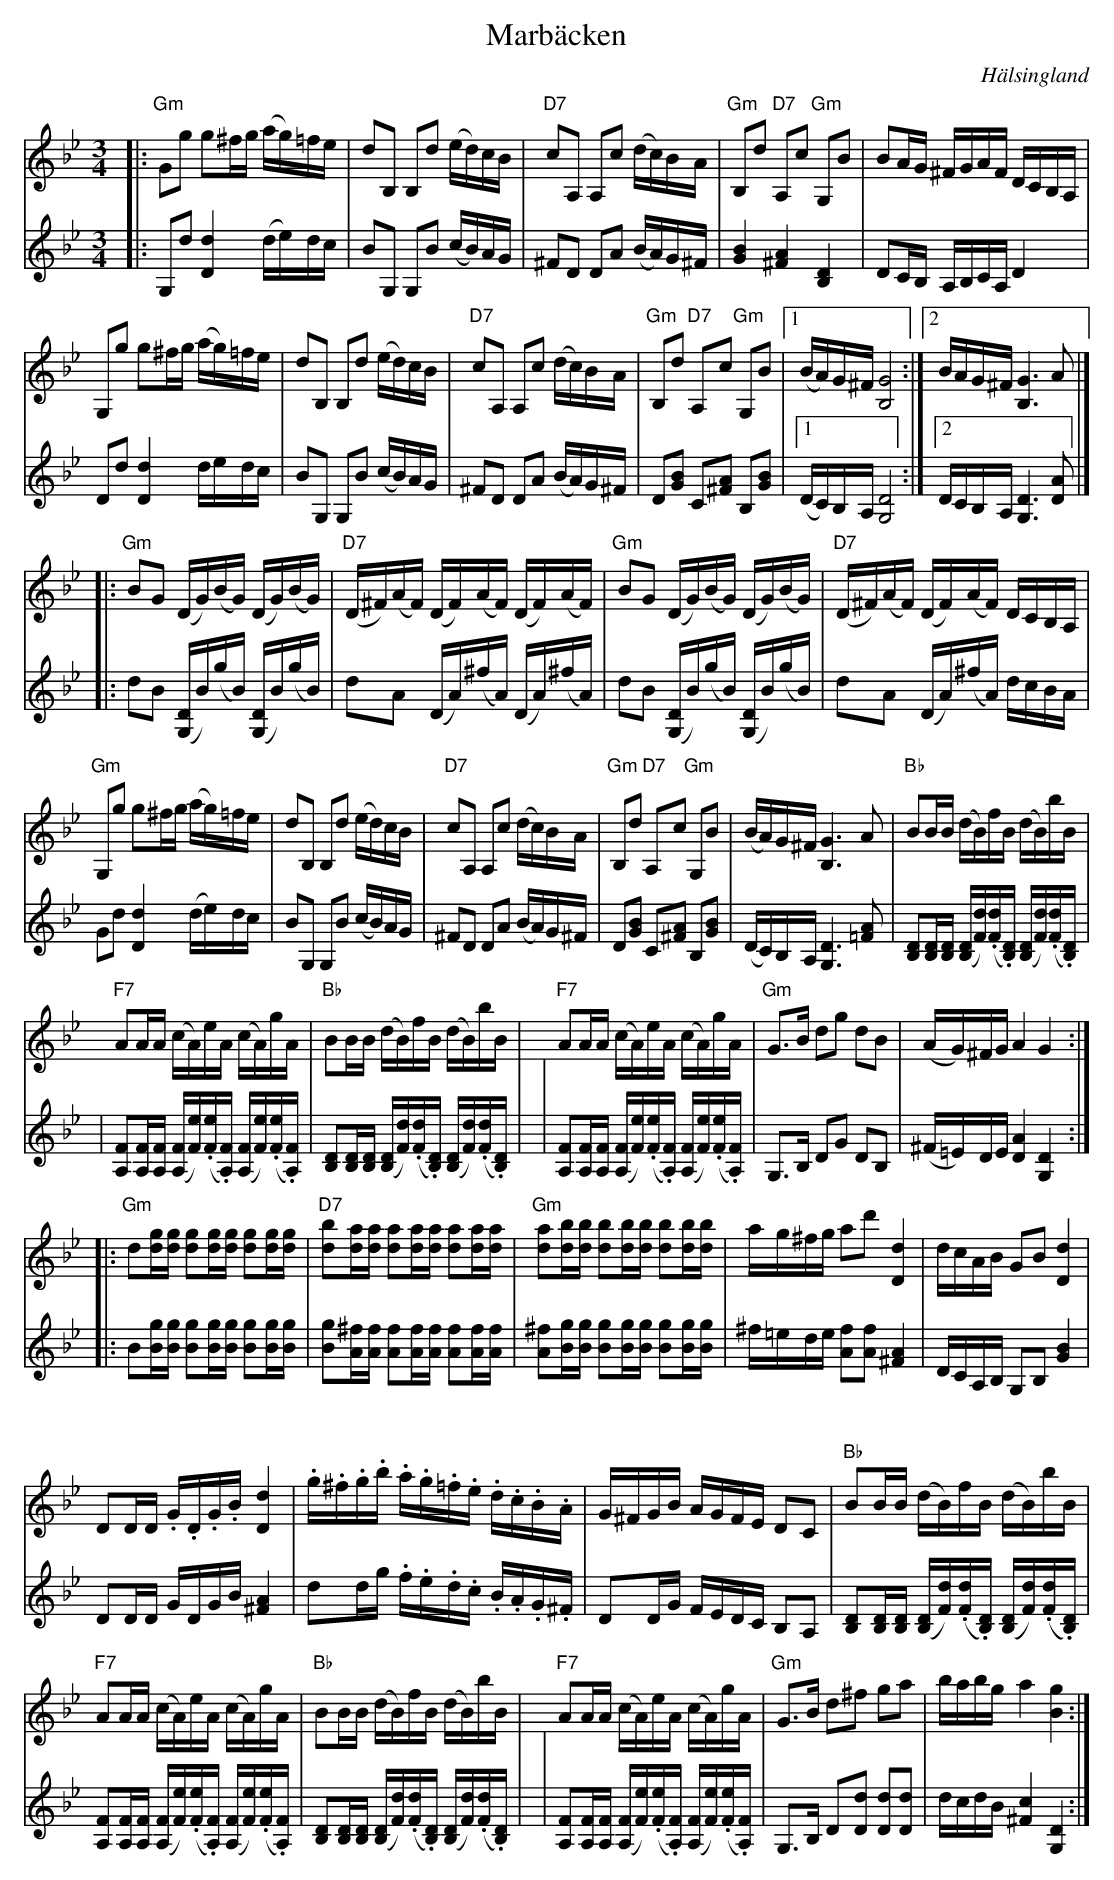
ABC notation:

X:1
T:Marbäcken
O:Hälsingland
M:3/4
L:1/16
K:Gm
V:1
|: "Gm"G2g2 g2^fg (ag)=fe | d2B,2 B,2d2 (ed)cB | "D7"c2A,2 A,2c2 (dc)BA | "Gm"B,2d2 "D7"A,2c2 "Gm"G,2B2 | B2AG ^FGAF DCB,A, |
G,2g2 g2^fg (ag)=fe | d2B,2 B,2d2 (ed)cB | "D7"c2A,2 A,2c2 (dc)BA | "Gm"B,2d2 "D7"A,2c2 "Gm"G,2B2 |1 (BA)G^F [G8B,8] :|2 BAG^F [G6B,6] A2 |]
|: "Gm"B2G2 (DG)(BG) (DG)(BG) | "D7"(D^F)(AF) (DF)(AF) (DF)(AF) | "Gm"B2G2 (DG)(BG) (DG)(BG) | "D7"(D^F)(AF) (DF)(AF) DCB,A, |
"Gm"G,2g2 g2^fg (ag)=fe | d2B,2 B,2d2 (ed)cB | "D7"c2A,2 A,2c2 (dc)BA | "Gm"B,2d2 "D7"A,2c2 "Gm"G,2B2 | (BA)G^F [G6B,6] A2 | "Bb"B2BB (dB)fB (dB)bB |
"F7"A2AA (cA)eA (cA)gA |"Bb"B2BB (dB)fB (dB)bB | "F7"A2AA (cA)eA (cA)gA | "Gm"G3B d2g2 d2B2 | (AG)^FG A4 G4 :|
|: "Gm"d2[gd][gd] [g2d2][gd][gd] [g2d2][gd][gd] | "D7"[b2d2][ad][ad] [a2d2][ad][ad] [a2d2][ad][ad] |"Gm"[a2d2][bd][bd] [b2d2][bd][bd] [b2d2][bd][bd] | ag^fg a2d'2 [d4D4] | dcAB G2B2 [d4D4] |
D2DD .G.D.G.B [d4D4] | .g.^f.g.b .a.g.=f.e .d.c.B.A |G^FGB AGFE D2C2 | "Bb"B2BB (dB)fB (dB)bB |
"F7"A2AA (cA)eA (cA)gA | "Bb"B2BB (dB)fB (dB)bB | "F7"A2AA (cA)eA (cA)gA | "Gm"G3B d2^f2 g2a2 | babg a4 [g4B4] :|
V:2
|: G,2d2 [d4D4] (de)dc | B2G,2 G,2B2 (cB)AG | ^F2D2 D2A2 (BA)G^F | [B4G4] [A4^F4] [D4B,4] | D2CB, A,B,CA, D4 |
D2d2 [d4D4] dedc | B2G,2 G,2B2 (cB)AG | ^F2D2 D2A2 (BA)G^F | D2[B2G2] C2[A2^F2] B,2[G2B2] |1 (DC)B,A, [G,8D8] :|2 DCB,A, [G,6D6] [D2A2] |]
|: d2B2 ([G,D]B)(gB) ([G,D]B)(gB) | d2A2 (DA)(^fA) (DA)(^fA) | d2B2 ([G,D]B)(gB) ([G,D]B)(gB) | d2A2 (DA)(^fA) dcBA |
G2d2 [d4D4] (de)dc | B2G,2 G,2B2 (cB)AG | ^F2D2 D2A2 (BA)G^F | D2[B2G2] C2[A2^F2] B,2[G2B2] | (DC)B,A, [G,6D6] [=F2A2] | [B,2D2][B,D][B,D] ([B,D][Fd])(.[Fd].[B,D]) ([B,D][Fd])(.[Fd].[B,D]) |
|[A,2F2][A,F][A,F] ([A,F][Fe])(.[Fe].[A,F]) ([A,F][Fe])(.[Fe].[A,F]) |  [B,2D2][B,D][B,D] ([B,D][Fd])(.[Fd].[B,D]) ([B,D][Fd])(.[Fd].[B,D]) | |[A,2F2][A,F][A,F] ([A,F][Fe])(.[Fe].[A,F]) ([A,F][Fe])(.[Fe].[A,F]) | G,3B, D2G2 D2B,2 | (^F=E)DE [A4D4] [D4G,4] :|
|: B2[Bg][Bg] [B2g2][Bg][Bg] [B2g2][Bg][Bg] | [B2g2][^fA][fA] [f2A2][fA][fA] [f2A2][fA][fA] | [^f2A2][gB][gB] [g2B2][gB][gB] [g2B2][gB][gB] | ^f=ede [A2f2][A2f2] [A4^F4] | DCA,B, G,2B,2 [G4B4] |
D2DD GDGB [A4^F4] | d2dg .f.e.d.c .B.A.G.^F | D2DG FEDC B,2A,2 | [B,2D2][B,D][B,D] ([B,D][Fd])(.[Fd].[B,D]) ([B,D][Fd])(.[Fd].[B,D]) |
[A,2F2][A,F][A,F] ([A,F][Fe])(.[Fe].[A,F]) ([A,F][Fe])(.[Fe].[A,F]) | [B,2D2][B,D][B,D] ([B,D][Fd])(.[Fd].[B,D]) ([B,D][Fd])(.[Fd].[B,D]) | |[A,2F2][A,F][A,F] ([A,F][Fe])(.[Fe].[A,F]) ([A,F][Fe])(.[Fe].[A,F]) | G,3B, D2[D2d2] [D2d2][D2d2] | dcdB [^F4c4] [D4G,4] :|
